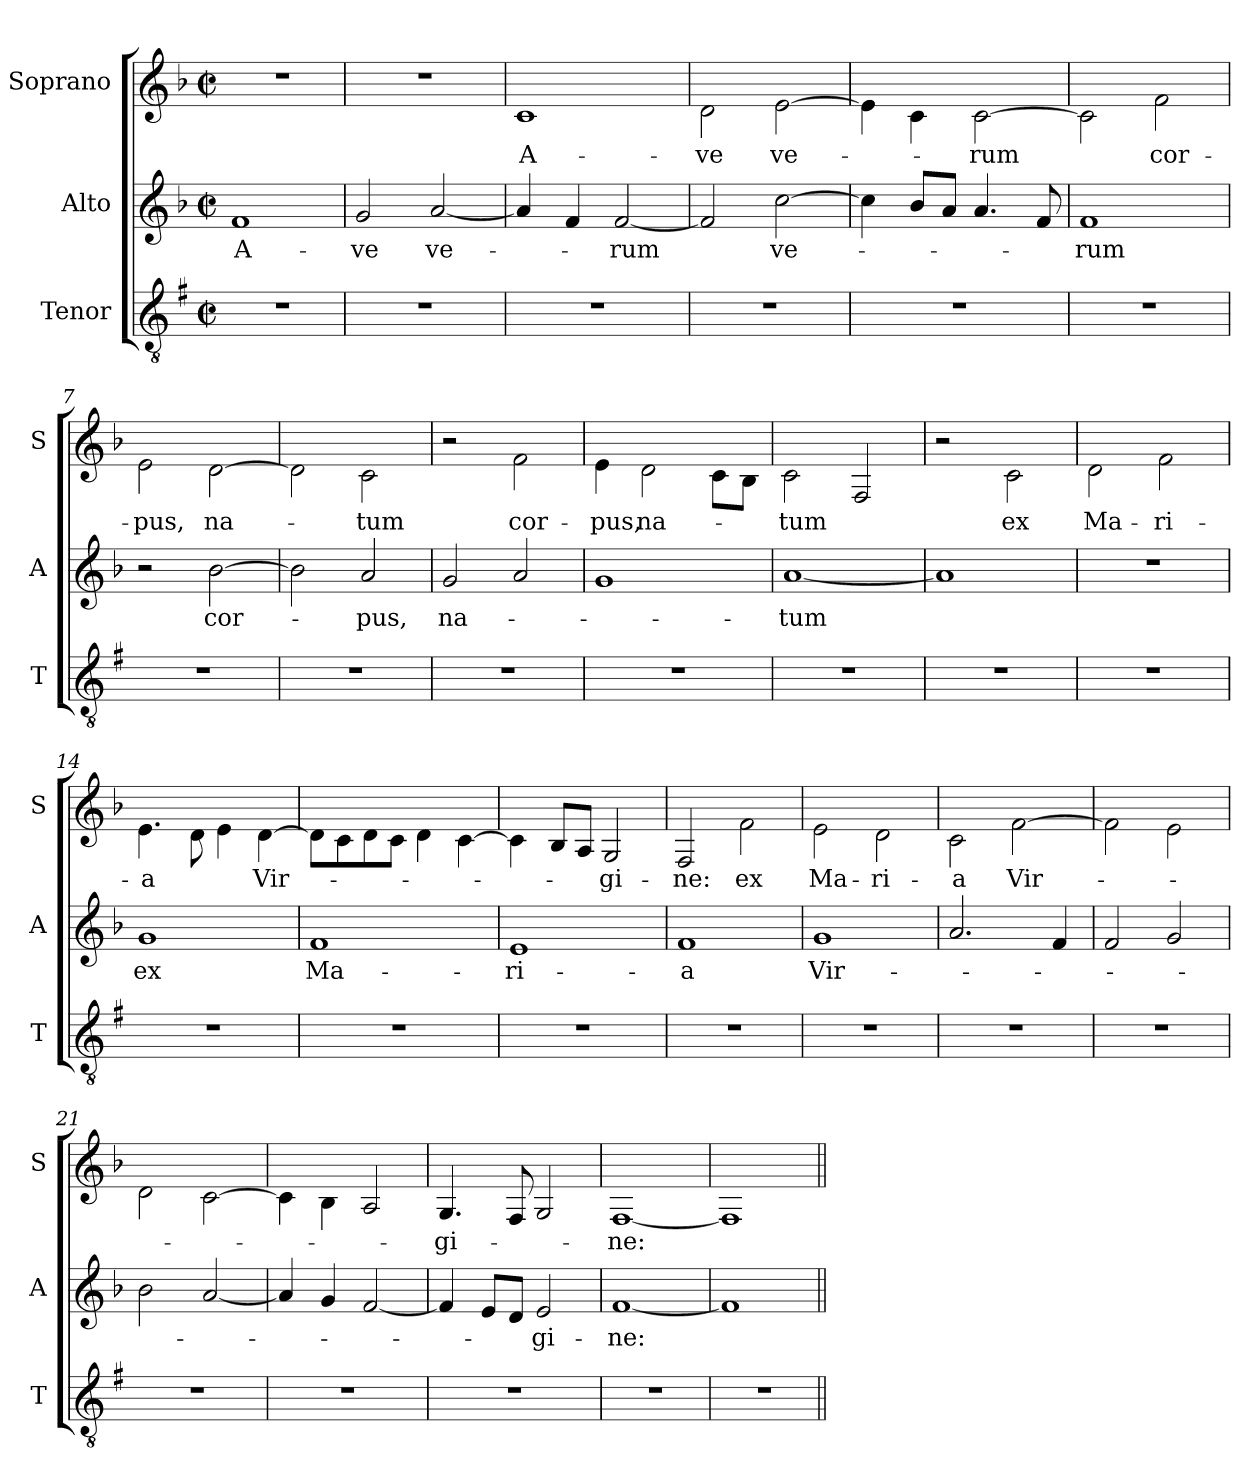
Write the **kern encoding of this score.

**kern	**kern	**text	**kern	**text
*part3	*part2	*part2	*part1	*part1
*staff3	*staff2	*staff2	*staff1	*staff1
*I"Tenor	*I"Alto	*	*I"Soprano	*
*I'T	*I'A	*	*I'S	*
*clefGv2	*clefG2	*	*clefG2	*
*ITrd1c2	*	*	*ITrd-7c-12	*
*k[b-]	*k[b-]	*	*k[b-]	*
*d:	*d:	*	*d:	*
*M2/2	*M2/2	*	*M2/2	*
*met(c|)	*met(c|)	*	*met(c|)	*
=1	=1	=1	=1	=1
!	!	!LO:LY:b	!	!
1r	1f	A-	1r	.
=2	=2	=2	=2	=2
!	!	!LO:LY:b	!	!
1r	2g/	-ve	1r	.
!	!	!LO:LY:b	!	!
.	[2a/	ve-	.	.
=3	=3	=3	=3	=3
!	!	!	!	!LO:LY:b
1r	4a/]	.	1cc	A-
.	4f/	.	.	.
!	!	!LO:LY:b	!	!
.	[2f/	-rum	.	.
=4	=4	=4	=4	=4
!	!	!	!	!LO:LY:b
1r	2f/]	.	2dd\	-ve
!	!	!LO:LY:b	!	!LO:LY:b
.	[2cc\	ve-	[2ee\	ve-
=5	=5	=5	=5	=5
1r	4cc\]	.	4ee\]	.
.	8b-/L	.	4cc\	.
.	8a/J	.	.	.
!	!	!	!	!LO:LY:b
.	4.a/	.	[2cc\	-rum
.	8f/	.	.	.
!!LO:LB:g=z
=6	=6	=6	=6	=6
!	!	!LO:LY:b	!	!
1r	1f	-rum	2cc\]	.
!	!	!	!	!LO:LY:b
.	.	.	2ff\	cor-
=7	=7	=7	=7	=7
!	!	!	!	!LO:LY:b
1r	2r	.	2ee\	-pus,
!	!	!LO:LY:b	!	!LO:LY:b
.	[2b-\	cor-	[2dd\	na-
=8	=8	=8	=8	=8
1r	2b-\]	.	2dd\]	.
!	!	!LO:LY:b	!	!LO:LY:b
.	2a/	-pus,	2cc\	-tum
=9	=9	=9	=9	=9
!	!	!LO:LY:b	!	!
1r	2g/	na-	2r	.
!	!	!	!	!LO:LY:b
.	2a/	.	2ff\	cor-
=10	=10	=10	=10	=10
!	!	!	!	!LO:LY:b
1r	1g	.	4ee\	-pus,
!	!	!	!	!LO:LY:b
.	.	.	2dd\	na-
.	.	.	8cc\L	.
.	.	.	8b-\J	.
=11	=11	=11	=11	=11
!	!	!LO:LY:b	!	!LO:LY:b
1r	[1a	-tum	2cc\	-tum
.	.	.	2f/	.
!!LO:LB:g=z
=12	=12	=12	=12	=12
1r	1a]	.	2r	.
!	!	!	!	!LO:LY:b
.	.	.	2cc\	ex
=13	=13	=13	=13	=13
!	!	!	!	!LO:LY:b
1r	1r	.	2dd\	Ma-
!	!	!	!	!LO:LY:b
.	.	.	2ff\	-ri-
=14	=14	=14	=14	=14
!	!	!LO:LY:b	!	!LO:LY:b
1r	1g	ex	4.ee\	-a
.	.	.	8dd\	.
.	.	.	4ee\	.
!	!	!	!	!LO:LY:b
.	.	.	[4dd\	Vir-
=15	=15	=15	=15	=15
!	!	!LO:LY:b	!	!
1r	1f	Ma-	8dd\L]	.
.	.	.	8cc\	.
.	.	.	8dd\	.
.	.	.	8cc\J	.
.	.	.	4dd\	.
.	.	.	[4cc\	.
=16	=16	=16	=16	=16
!	!	!LO:LY:b	!	!
1r	1e	-ri-	4cc\]	.
.	.	.	8b-/L	.
.	.	.	8a/J	.
!	!	!	!	!LO:LY:b
.	.	.	2g/	-gi-
=17	=17	=17	=17	=17
!	!	!LO:LY:b	!	!LO:LY:b
1r	1f	-a	2f/	-ne:
!	!	!	!	!LO:LY:b
.	.	.	2ff\	ex
!!LO:LB:g=z
=18	=18	=18	=18	=18
!	!	!LO:LY:b	!	!LO:LY:b
1r	1g	Vir-	2ee\	Ma-
!	!	!	!	!LO:LY:b
.	.	.	2dd\	-ri-
=19	=19	=19	=19	=19
!	!	!	!	!LO:LY:b
1r	2.a/	.	2cc\	-a
!	!	!	!	!LO:LY:b
.	.	.	[2ff\	Vir-
.	4f/	.	.	.
=20	=20	=20	=20	=20
1r	2f/	.	2ff\]	.
.	2g/	.	2ee\	.
=21	=21	=21	=21	=21
1r	2b-\	.	2dd\	.
.	[2a/	.	[2cc\	.
=22	=22	=22	=22	=22
1r	4a/]	.	4cc\]	.
.	4g/	.	4b-\	.
.	[2f/	.	2a/	.
=23	=23	=23	=23	=23
!	!	!	!	!LO:LY:b
1r	4f/]	.	4.g/	-gi-
.	8e/L	.	.	.
.	8d/J	.	8f/	.
!	!	!LO:LY:b	!	!
.	2e/	-gi-	2g/	.
!!LO:LB:g=z
=24	=24	=24	=24	=24
!	!	!LO:LY:b	!	!LO:LY:b
1r	[1f	-ne:	[1f	-ne:
=25	=25	=25	=25	=25
1r	1f]	.	1f]	.
=||	=||	=||	=||	=||
*-	*-	*-	*-	*-
